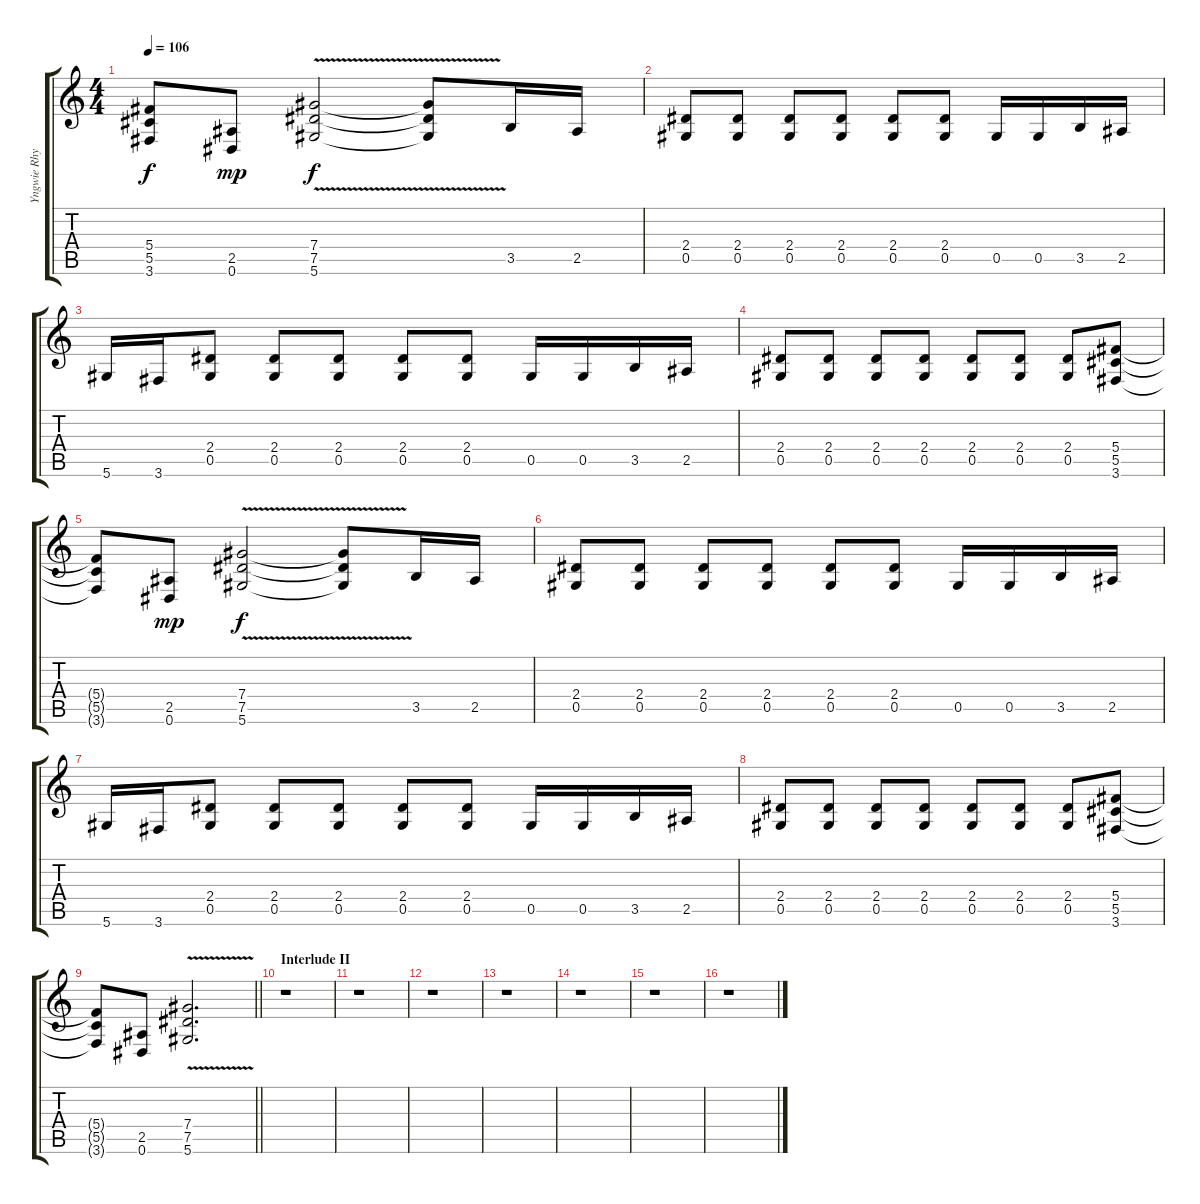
\track ("Yngwie Rhythm" "Yngwie Rhy") {instrument overdrivenguitar}
\staff {score tabs}
\tuning (Eb4 Bb3 Gb3 Db3 Ab2 Eb2) {hide}
\ts (4 4)
\tempo 106
\clef g2
\ks c
(5.4{t} 5.5{t} 3.6{t}).8{dy f} (2.5 0.6).8{dy mp} (7.4{v} 7.5{v} 5.6{v}).2{dy f} (7.4{t} 7.5{t} 5.6{t}).8 3.5.16 2.5.16 |
(2.4 0.5).8 (2.4 0.5).8 (2.4 0.5).8 (2.4 0.5).8 (2.4 0.5).8 (2.4 0.5).8 0.5.16 0.5.16 3.5.16 2.5.16 |
5.6.16 3.6.16 (2.4 0.5).8 (2.4 0.5).8 (2.4 0.5).8 (2.4 0.5).8 (2.4 0.5).8 0.5.16 0.5.16 3.5.16 2.5.16 |
(2.4 0.5).8 (2.4 0.5).8 (2.4 0.5).8 (2.4 0.5).8 (2.4 0.5).8 (2.4 0.5).8 (2.4 0.5).8 (5.4 5.5 3.6).8 |
(5.4{t} 5.5{t} 3.6{t}).8 (2.5 0.6).8{dy mp} (7.4{v} 7.5{v} 5.6{v}).2{dy f} (7.4{t} 7.5{t} 5.6{t}).8 3.5.16 2.5.16 |
(2.4 0.5).8 (2.4 0.5).8 (2.4 0.5).8 (2.4 0.5).8 (2.4 0.5).8 (2.4 0.5).8 0.5.16 0.5.16 3.5.16 2.5.16 |
5.6.16 3.6.16 (2.4 0.5).8 (2.4 0.5).8 (2.4 0.5).8 (2.4 0.5).8 (2.4 0.5).8 0.5.16 0.5.16 3.5.16 2.5.16 |
(2.4 0.5).8 (2.4 0.5).8 (2.4 0.5).8 (2.4 0.5).8 (2.4 0.5).8 (2.4 0.5).8 (2.4 0.5).8 (5.4 5.5 3.6).8 |
\barLineRight lightlight
(5.4{t} 5.5{t} 3.6{t}).8 (2.5 0.6).8 (7.4{v} 7.5{v} 5.6{v}).2{d} |
\section ("" "Interlude II")
r.1 |
r.1 |
r.1 |
r.1 |
r.1 |
r.1 |
r.1
